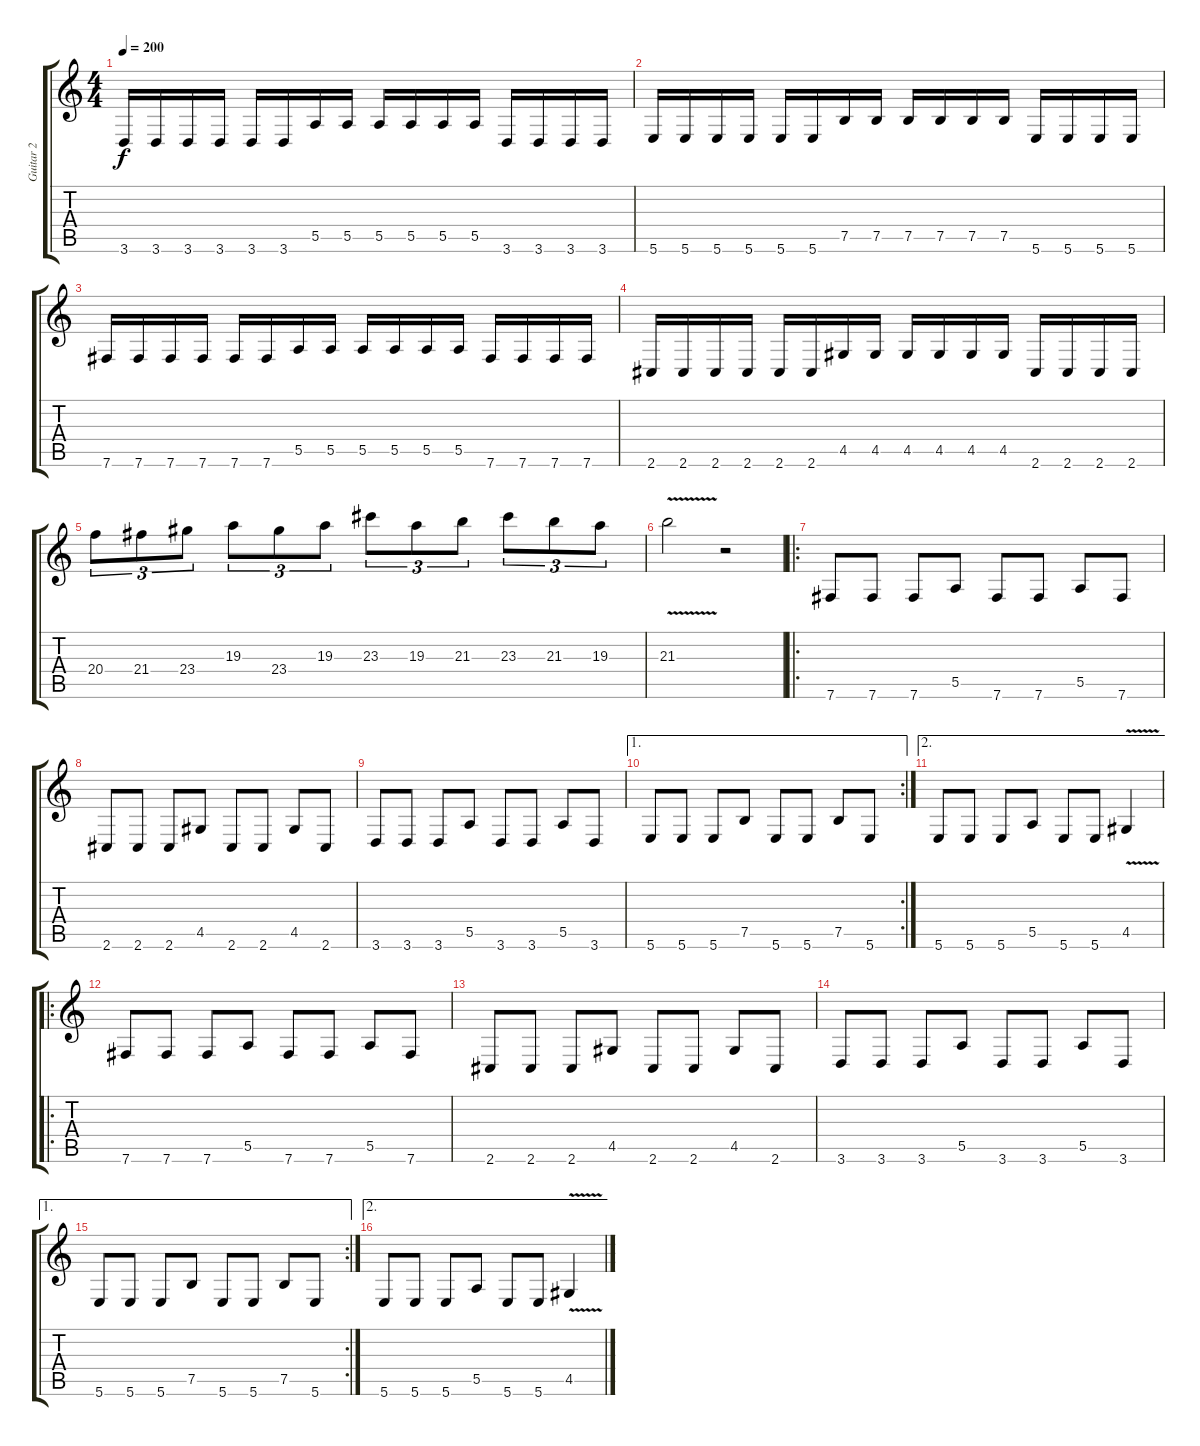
\track ("Guitar 2" "Guitar 2") {instrument distortionguitar}
\staff {score tabs}
\tuning (B3 Gb3 D3 A2 E2 B1) {hide}
\ts (4 4)
\tempo 200
\clef g2
\ks c
3.6.16{dy f} 3.6.16 3.6.16 3.6.16 3.6.16 3.6.16 5.5.16 5.5.16 5.5.16 5.5.16 5.5.16 5.5.16 3.6.16 3.6.16 3.6.16 3.6.16 |
5.6.16 5.6.16 5.6.16 5.6.16 5.6.16 5.6.16 7.5.16 7.5.16 7.5.16 7.5.16 7.5.16 7.5.16 5.6.16 5.6.16 5.6.16 5.6.16 |
7.6.16 7.6.16 7.6.16 7.6.16 7.6.16 7.6.16 5.5.16 5.5.16 5.5.16 5.5.16 5.5.16 5.5.16 7.6.16 7.6.16 7.6.16 7.6.16 |
2.6.16 2.6.16 2.6.16 2.6.16 2.6.16 2.6.16 4.5.16 4.5.16 4.5.16 4.5.16 4.5.16 4.5.16 2.6.16 2.6.16 2.6.16 2.6.16 |
20.4.8{tu (3 2)} 21.4.8{tu (3 2)} 23.4.8{tu (3 2)} 19.3.8{tu (3 2)} 23.4.8{tu (3 2)} 19.3.8{tu (3 2)} 23.3.8{tu (3 2)} 19.3.8{tu (3 2)} 21.3.8{tu (3 2)} 23.3.8{tu (3 2)} 21.3.8{tu (3 2)} 19.3.8{tu (3 2)} |
21.3{v}.2 r.2 |
\ro
7.6.8 7.6.8 7.6.8 5.5.8 7.6.8 7.6.8 5.5.8 7.6.8 |
2.6.8 2.6.8 2.6.8 4.5.8 2.6.8 2.6.8 4.5.8 2.6.8 |
3.6.8 3.6.8 3.6.8 5.5.8 3.6.8 3.6.8 5.5.8 3.6.8 |
\ae 1
\rc 2
5.6.8 5.6.8 5.6.8 7.5.8 5.6.8 5.6.8 7.5.8 5.6.8 |
\ae 2
5.6.8 5.6.8 5.6.8 5.5.8 5.6.8 5.6.8 4.5{v}.4 |
\ro
7.6.8 7.6.8 7.6.8 5.5.8 7.6.8 7.6.8 5.5.8 7.6.8 |
2.6.8 2.6.8 2.6.8 4.5.8 2.6.8 2.6.8 4.5.8 2.6.8 |
3.6.8 3.6.8 3.6.8 5.5.8 3.6.8 3.6.8 5.5.8 3.6.8 |
\ae 1
\rc 2
5.6.8 5.6.8 5.6.8 7.5.8 5.6.8 5.6.8 7.5.8 5.6.8 |
\ae 2
5.6.8 5.6.8 5.6.8 5.5.8 5.6.8 5.6.8 4.5{v}.4
